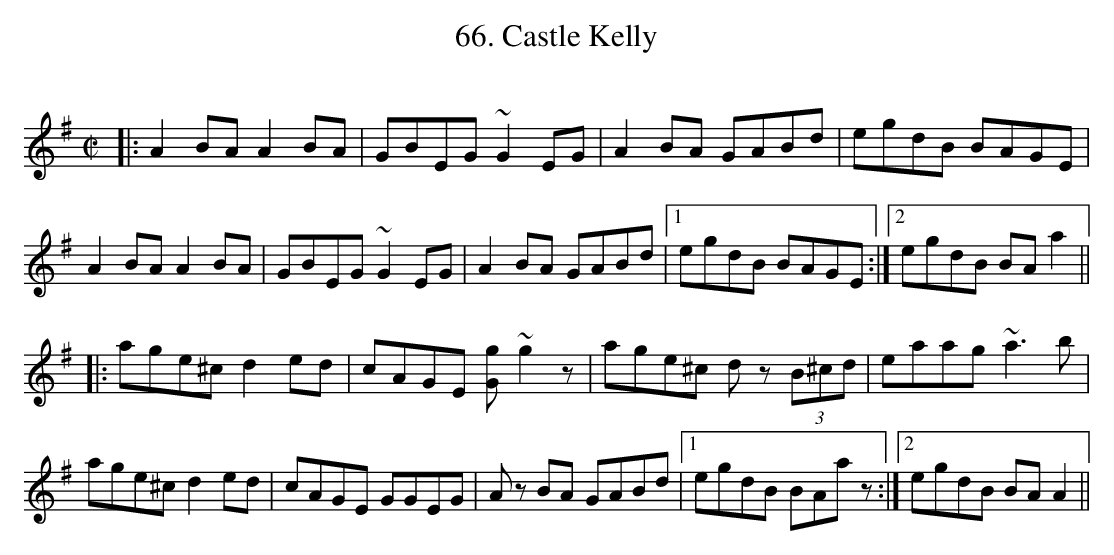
X:1
T:66. Castle Kelly
M:C|
L:1/8
K:Ador
|:A2BA A2BA|GBEG ~G2EG|A2BA GABd|egdB BAGE|
A2BA A2BA|GBEG ~G2EG|A2BA GABd|1 egdB BAGE:|2 egdB BAa2||
|:age^c d2ed|cAGE [Gg]~g2z|age^c dz (3B^cd|eaag ~a3b|
age^c d2ed|cAGE GGEG|Az BA GABd|1 egdB BAaz:|2 egdB BAA2||
